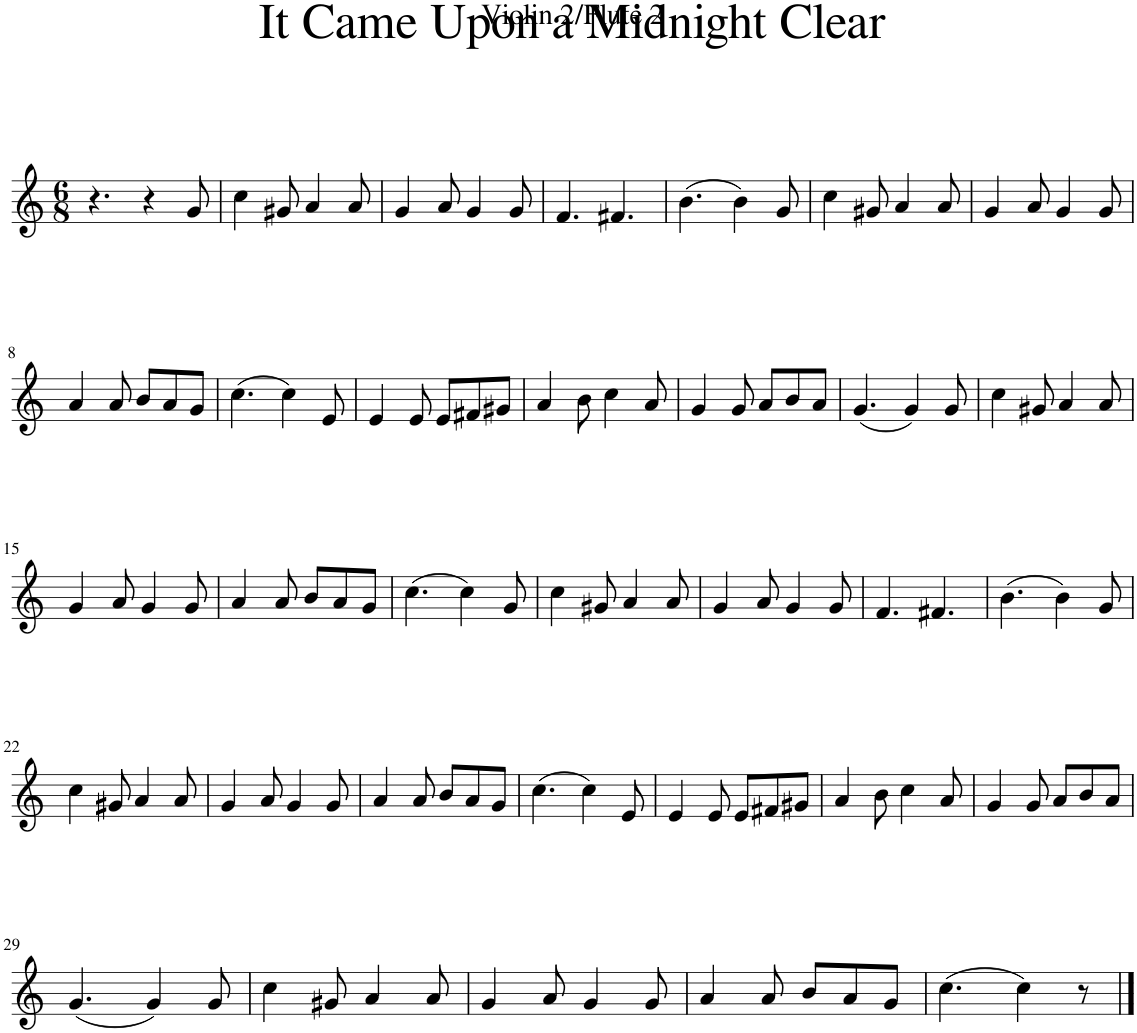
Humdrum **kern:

**kern
*part1
*staff1
*I"Violins 2
*clefG2
*k[]
*M6/8
=1
4.r
4r
8g/
=2
4cc\
8g#X/
4a/
8a/
=3
4g/
8a/
4g/
8g/
=4
4.f/
4.f#X/
=5
(4.b\
4b\)
8g/
=6
4cc\
8g#X/
4a/
8a/
=7
4g/
8a/
4g/
8g/
!!LO:LB:g=z
=8
4a/
8a/
8b/L
8a/
8g/J
=9
(4.cc\
4cc\)
8e/
=10
4e/
8e/
8e/L
8f#X/
8g#X/J
=11
4a/
8b\
4cc\
8a/
=12
4g/
8g/
8a/L
8b/
8a/J
=13
(4.g/
4g/)
8g/
=14
4cc\
8g#X/
4a/
8a/
!!LO:LB:g=z
=15
4g/
8a/
4g/
8g/
=16
4a/
8a/
8b/L
8a/
8g/J
=17
(4.cc\
4cc\)
8g/
=18
4cc\
8g#X/
4a/
8a/
=19
4g/
8a/
4g/
8g/
=20
4.f/
4.f#X/
=21
(4.b\
4b\)
8g/
!!LO:LB:g=z
=22
4cc\
8g#X/
4a/
8a/
=23
4g/
8a/
4g/
8g/
=24
4a/
8a/
8b/L
8a/
8g/J
=25
(4.cc\
4cc\)
8e/
=26
4e/
8e/
8e/L
8f#X/
8g#X/J
=27
4a/
8b\
4cc\
8a/
=28
4g/
8g/
8a/L
8b/
8a/J
!!LO:LB:g=z
=29
(4.g/
4g/)
8g/
=30
4cc\
8g#X/
4a/
8a/
=31
4g/
8a/
4g/
8g/
=32
4a/
8a/
8b/L
8a/
8g/J
=33
(4.cc\
4cc\)
8r
==
*-
